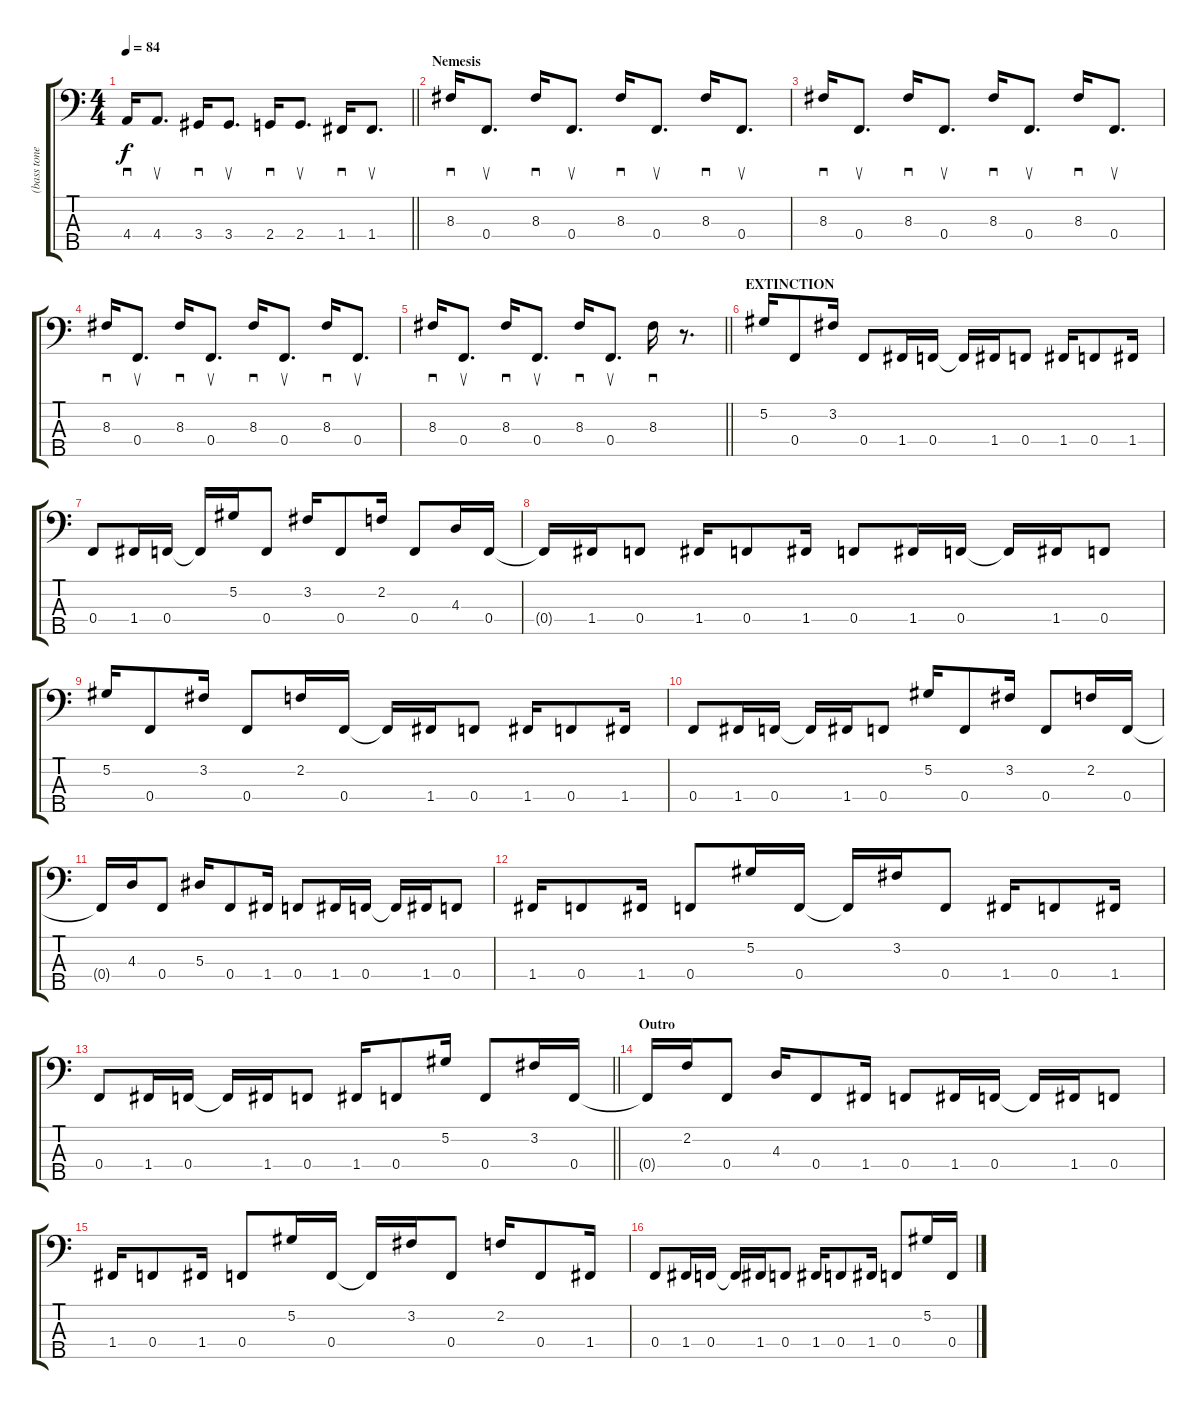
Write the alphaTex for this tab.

\track ("(bass tone)" "(bass tone") {instrument electricbasspick}
\staff {score tabs}
\tuning (Ab2 Eb2 Bb1 F1 C1) {hide}
\ts (4 4)
\tempo 84
\clef f4
\barLineRight lightlight
\ks c
4.4.16{sd dy f} 4.4.8{d su} 3.4.16{sd} 3.4.8{d su} 2.4.16{sd} 2.4.8{d su} 1.4.16{sd} 1.4.8{d su} |
\section ("" "Nemesis")
8.3.16{sd} 0.4.8{d su} 8.3.16{sd} 0.4.8{d su} 8.3.16{sd} 0.4.8{d su} 8.3.16{sd} 0.4.8{d su} |
8.3.16{sd} 0.4.8{d su} 8.3.16{sd} 0.4.8{d su} 8.3.16{sd} 0.4.8{d su} 8.3.16{sd} 0.4.8{d su} |
8.3.16{sd} 0.4.8{d su} 8.3.16{sd} 0.4.8{d su} 8.3.16{sd} 0.4.8{d su} 8.3.16{sd} 0.4.8{d su} |
\barLineRight lightlight
8.3.16{sd} 0.4.8{d su} 8.3.16{sd} 0.4.8{d su} 8.3.16{sd} 0.4.8{d su} 8.3.16{sd} r.8{d} |
\section ("" "EXTINCTION")
5.2.16 0.4.8 3.2.16 0.4.8 1.4.16 0.4.16 0.4{t}.16 1.4.16 0.4.8 1.4.16 0.4.8 1.4.16 |
0.4.8 1.4.16 0.4.16 0.4{t}.16 5.2.16 0.4.8 3.2.16 0.4.8 2.2.16 0.4.8 4.3.16 0.4.16 |
0.4{t}.16 1.4.16 0.4.8 1.4.16 0.4.8 1.4.16 0.4.8 1.4.16 0.4.16 0.4{t}.16 1.4.16 0.4.8 |
5.2.16 0.4.8 3.2.16 0.4.8 2.2.16 0.4.16 0.4{t}.16 1.4.16 0.4.8 1.4.16 0.4.8 1.4.16 |
0.4.8 1.4.16 0.4.16 0.4{t}.16 1.4.16 0.4.8 5.2.16 0.4.8 3.2.16 0.4.8 2.2.16 0.4.16 |
0.4{t}.16 4.3.16 0.4.8 5.3.16 0.4.8 1.4.16 0.4.8 1.4.16 0.4.16 0.4{t}.16 1.4.16 0.4.8 |
1.4.16 0.4.8 1.4.16 0.4.8 5.2.16 0.4.16 0.4{t}.16 3.2.16 0.4.8 1.4.16 0.4.8 1.4.16 |
\barLineRight lightlight
0.4.8 1.4.16 0.4.16 0.4{t}.16 1.4.16 0.4.8 1.4.16 0.4.8 5.2.16 0.4.8 3.2.16 0.4.16 |
\section ("" "Outro")
0.4{t}.16 2.2.16 0.4.8 4.3.16 0.4.8 1.4.16 0.4.8 1.4.16 0.4.16 0.4{t}.16 1.4.16 0.4.8 |
1.4.16 0.4.8 1.4.16 0.4.8 5.2.16 0.4.16 0.4{t}.16 3.2.16 0.4.8 2.2.16 0.4.8 1.4.16 |
0.4.8 1.4.16 0.4.16 0.4{t}.16 1.4.16 0.4.8 1.4.16 0.4.8 1.4.16 0.4.8 5.2.16 0.4.16
